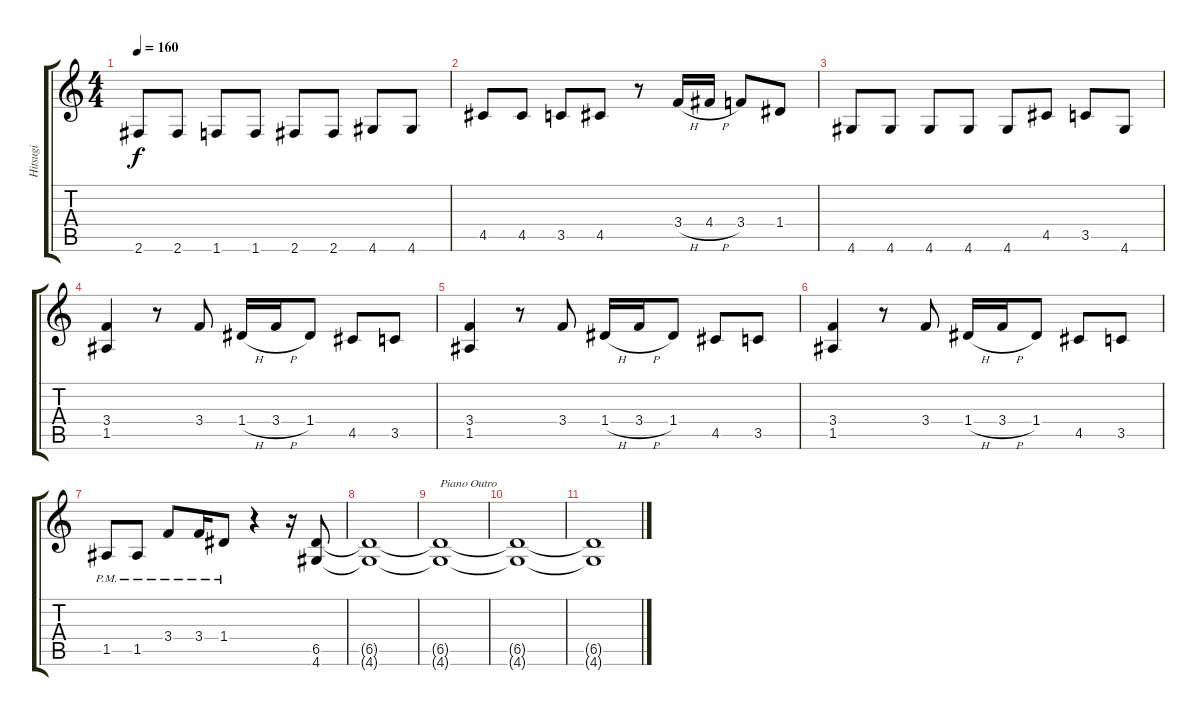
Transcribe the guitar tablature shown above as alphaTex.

\track ("Hitsugi" "Hitsugi") {instrument distortionguitar}
\staff {score tabs}
\tuning (E4 B3 G3 D3 A2 E2) {hide}
\ts (4 4)
\tempo 160
\clef g2
\ks c
2.6.8{dy f} 2.6.8 1.6.8 1.6.8 2.6.8 2.6.8 4.6.8 4.6.8 |
4.5.8 4.5.8 3.5.8 4.5.8 r.8 3.4{h}.16 4.4{h}.16 3.4.8 1.4.8 |
4.6.8 4.6.8 4.6.8 4.6.8 4.6.8 4.5.8 3.5.8 4.6.8 |
(3.4 1.5).4 r.8 3.4.8 1.4{h}.16 3.4{h}.16 1.4.8 4.5.8 3.5.8 |
(3.4 1.5).4 r.8 3.4.8 1.4{h}.16 3.4{h}.16 1.4.8 4.5.8 3.5.8 |
(3.4 1.5).4 r.8 3.4.8 1.4{h}.16 3.4{h}.16 1.4.8 4.5.8 3.5.8 |
1.5{pm}.8 1.5{pm}.8 3.4{pm}.8 3.4{pm}.16 1.4{pm}.8 r.4 r.16 (6.5 4.6).8 |
(6.5{t} 4.6{t}).1 |
(6.5{t} 4.6{t}).1{txt "Piano Outro"} |
(6.5{t} 4.6{t}).1 |
(6.5{t} 4.6{t}).1
